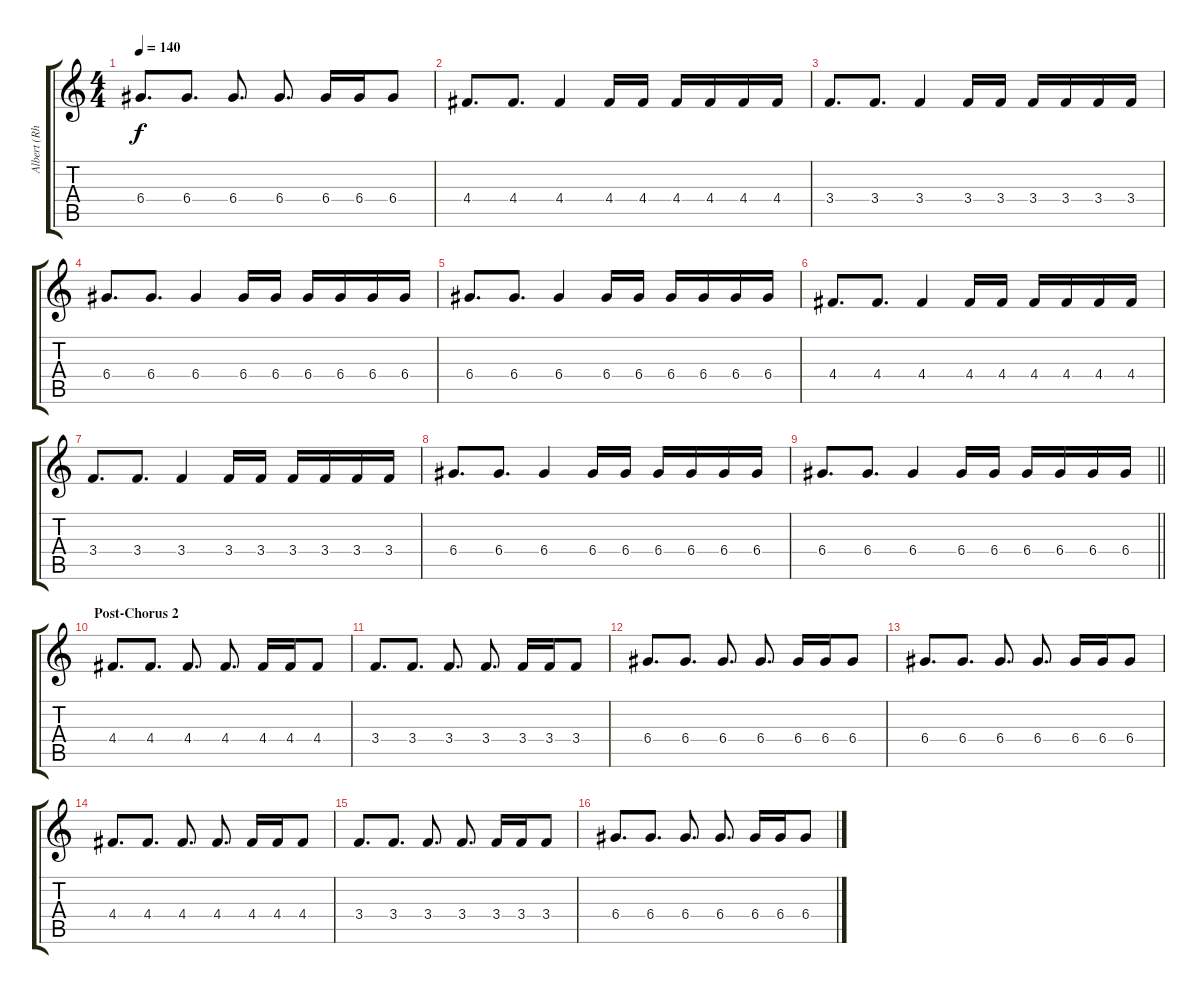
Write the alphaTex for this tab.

\track ("Albert (Rhythm)" "Albert (Rh") {instrument overdrivenguitar}
\staff {score tabs}
\tuning (E4 B3 G3 D3 A2 E2) {hide}
\ts (4 4)
\tempo 140
\clef g2
\ks c
6.4.8{d dy f} 6.4.8{d} 6.4.8{d} 6.4.8{d} 6.4.16 6.4.16 6.4.8 |
4.4.8{d} 4.4.8{d} 4.4.4 4.4.16 4.4.16 4.4.16 4.4.16 4.4.16 4.4.16 |
3.4.8{d} 3.4.8{d} 3.4.4 3.4.16 3.4.16 3.4.16 3.4.16 3.4.16 3.4.16 |
6.4.8{d} 6.4.8{d} 6.4.4 6.4.16 6.4.16 6.4.16 6.4.16 6.4.16 6.4.16 |
6.4.8{d} 6.4.8{d} 6.4.4 6.4.16 6.4.16 6.4.16 6.4.16 6.4.16 6.4.16 |
4.4.8{d} 4.4.8{d} 4.4.4 4.4.16 4.4.16 4.4.16 4.4.16 4.4.16 4.4.16 |
3.4.8{d} 3.4.8{d} 3.4.4 3.4.16 3.4.16 3.4.16 3.4.16 3.4.16 3.4.16 |
6.4.8{d} 6.4.8{d} 6.4.4 6.4.16 6.4.16 6.4.16 6.4.16 6.4.16 6.4.16 |
\barLineRight lightlight
6.4.8{d} 6.4.8{d} 6.4.4 6.4.16 6.4.16 6.4.16 6.4.16 6.4.16 6.4.16 |
\section ("" "Post-Chorus 2")
4.4.8{d} 4.4.8{d} 4.4.8{d} 4.4.8{d} 4.4.16 4.4.16 4.4.8 |
3.4.8{d} 3.4.8{d} 3.4.8{d} 3.4.8{d} 3.4.16 3.4.16 3.4.8 |
6.4.8{d} 6.4.8{d} 6.4.8{d} 6.4.8{d} 6.4.16 6.4.16 6.4.8 |
6.4.8{d} 6.4.8{d} 6.4.8{d} 6.4.8{d} 6.4.16 6.4.16 6.4.8 |
4.4.8{d} 4.4.8{d} 4.4.8{d} 4.4.8{d} 4.4.16 4.4.16 4.4.8 |
3.4.8{d} 3.4.8{d} 3.4.8{d} 3.4.8{d} 3.4.16 3.4.16 3.4.8 |
6.4.8{d} 6.4.8{d} 6.4.8{d} 6.4.8{d} 6.4.16 6.4.16 6.4.8
